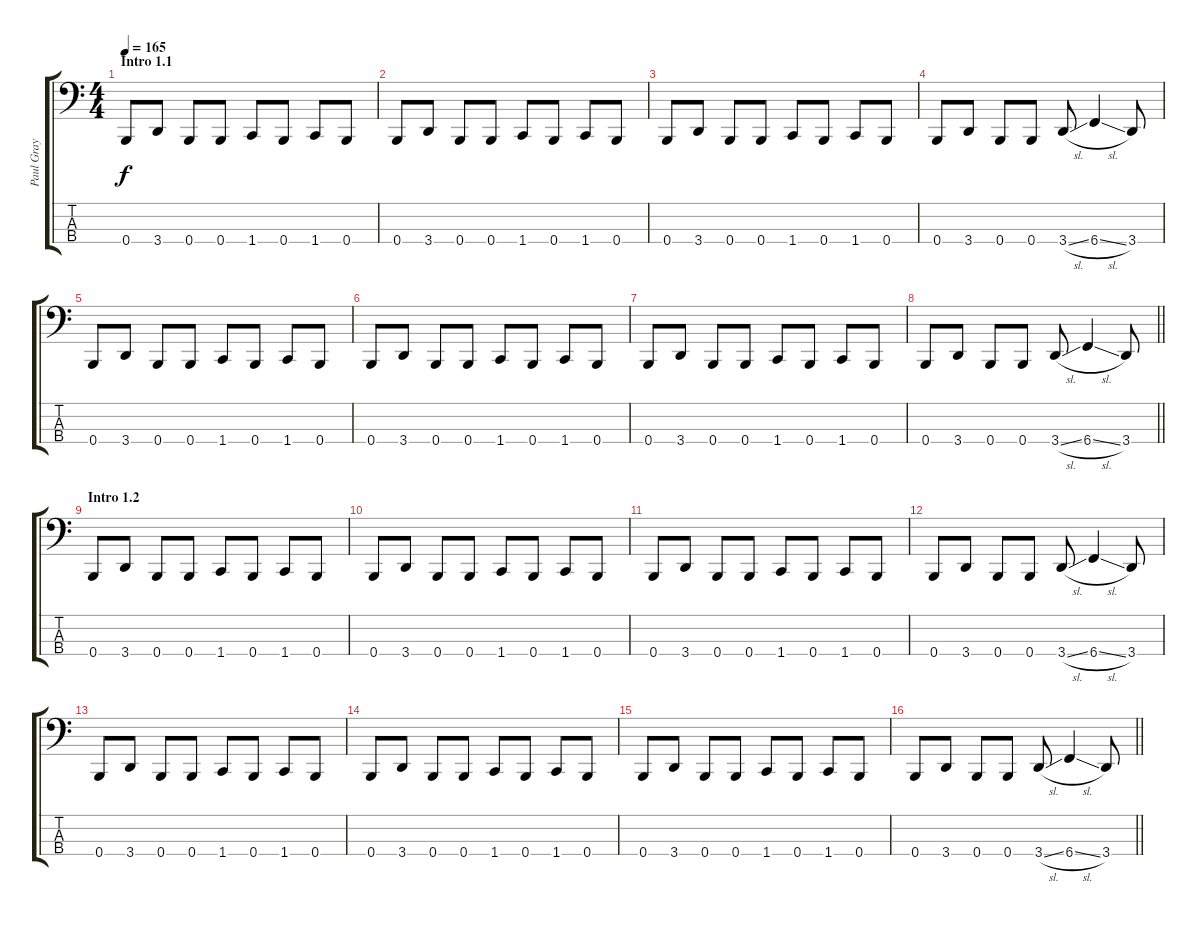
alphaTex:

\track ("Paul Gray" "Paul Gray") {instrument electricbasspick}
\staff {score tabs}
\tuning (E2 B1 Gb1 B0) {hide}
\ts (4 4)
\section ("" "Intro 1.1")
\tempo 165
\clef f4
\ks c
0.4.8{dy f} 3.4.8 0.4.8 0.4.8 1.4.8 0.4.8 1.4.8 0.4.8 |
0.4.8 3.4.8 0.4.8 0.4.8 1.4.8 0.4.8 1.4.8 0.4.8 |
0.4.8 3.4.8 0.4.8 0.4.8 1.4.8 0.4.8 1.4.8 0.4.8 |
0.4.8 3.4.8 0.4.8 0.4.8 3.4{sl}.8 6.4{sl}.4 3.4.8 |
0.4.8 3.4.8 0.4.8 0.4.8 1.4.8 0.4.8 1.4.8 0.4.8 |
0.4.8 3.4.8 0.4.8 0.4.8 1.4.8 0.4.8 1.4.8 0.4.8 |
0.4.8 3.4.8 0.4.8 0.4.8 1.4.8 0.4.8 1.4.8 0.4.8 |
\barLineRight lightlight
0.4.8 3.4.8 0.4.8 0.4.8 3.4{sl}.8 6.4{sl}.4 3.4.8 |
\section ("" "Intro 1.2")
0.4.8 3.4.8 0.4.8 0.4.8 1.4.8 0.4.8 1.4.8 0.4.8 |
0.4.8 3.4.8 0.4.8 0.4.8 1.4.8 0.4.8 1.4.8 0.4.8 |
0.4.8 3.4.8 0.4.8 0.4.8 1.4.8 0.4.8 1.4.8 0.4.8 |
0.4.8 3.4.8 0.4.8 0.4.8 3.4{sl}.8 6.4{sl}.4 3.4.8 |
0.4.8 3.4.8 0.4.8 0.4.8 1.4.8 0.4.8 1.4.8 0.4.8 |
0.4.8 3.4.8 0.4.8 0.4.8 1.4.8 0.4.8 1.4.8 0.4.8 |
0.4.8 3.4.8 0.4.8 0.4.8 1.4.8 0.4.8 1.4.8 0.4.8 |
\barLineRight lightlight
0.4.8 3.4.8 0.4.8 0.4.8 3.4{sl}.8 6.4{sl}.4 3.4.8
